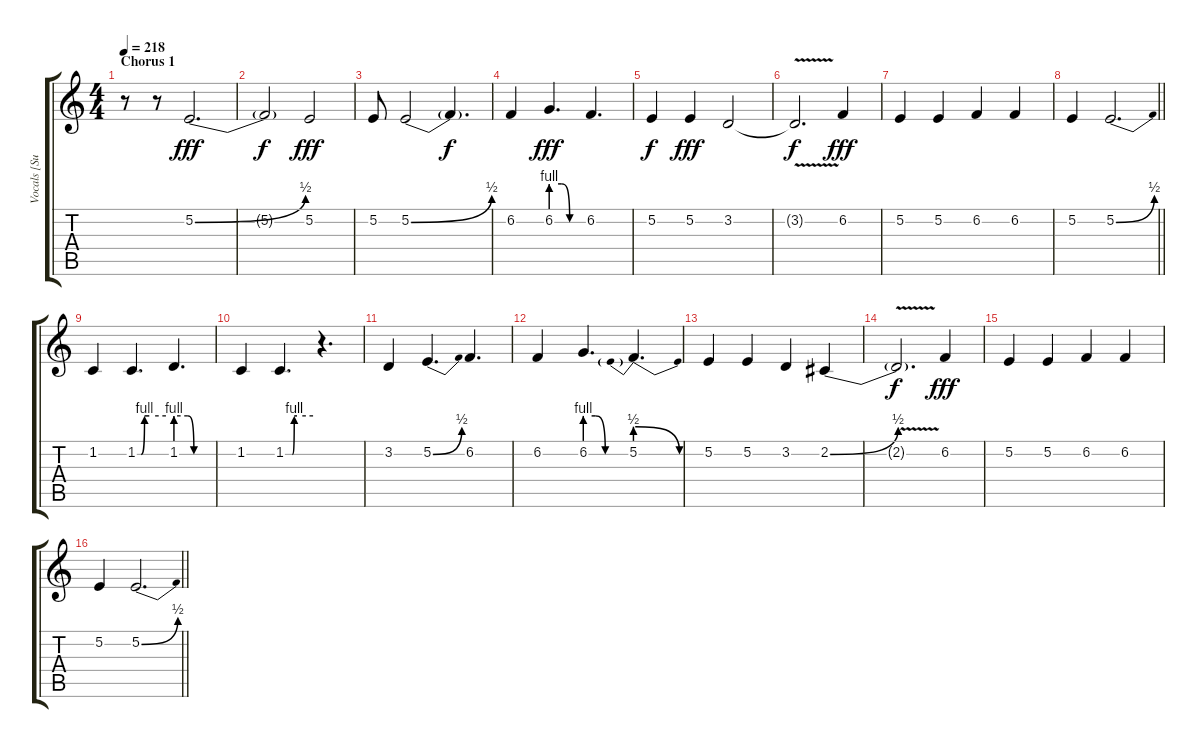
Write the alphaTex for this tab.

\track ("Vocals [Sully Erna]" "Vocals [Su") {instrument violin}
\staff {score tabs}
\tuning (E4 B3 G3 D3 A2 E2) {hide}
\ts (4 4)
\section ("" "Chorus 1")
\tempo 218
\clef g2
\ks c
r.8{dy fff} r.8 5.2{be (bend 0 0 60 2)}.2{d} |
5.2{t}.2{dy f} 5.2.2{dy fff} |
5.2.8 5.2{be (bend 0 0 60 2)}.2 5.2{t}.4{d dy f} |
6.2.4 6.2{be (custom 0 4 20 4 35 0 60 0)}.4{d dy fff} 6.2.4{d} |
5.2.4{dy f} 5.2.4{dy fff} 3.2.2 |
3.2{v t}.2{d dy f} 6.2.4{dy fff} |
5.2.4 5.2.4 6.2.4 6.2.4 |
\barLineRight lightlight
5.2.4 5.2{be (bend 0 0 60 2)}.2{d} |
1.2.4 1.2{be (custom 0 0 8 0 15 4 25 4 60 4)}.4{d} 1.2{be (custom 0 4 20 4 30 0 60 0)}.4{d} |
1.2.4 1.2{be (custom 0 0 15 0 19 4 25 4 60 4)}.4{d} r.4{d} |
3.2.4 5.2{be (bend 0 0 60 2)}.4{d} 6.2.4{d} |
6.2.4 6.2{be (custom 0 4 15 4 30 0 60 0)}.4{d} 5.2{be (prebendrelease 0 2 60 0)}.4{d} |
5.2.4 5.2.4 3.2.4 2.2{be (bend 0 0 60 2)}.4 |
2.2{v t}.2{d dy f} 6.2.4{dy fff} |
5.2.4 5.2.4 6.2.4 6.2.4 |
\barLineRight lightlight
5.2.4 5.2{be (bend 0 0 60 2)}.2{d}
